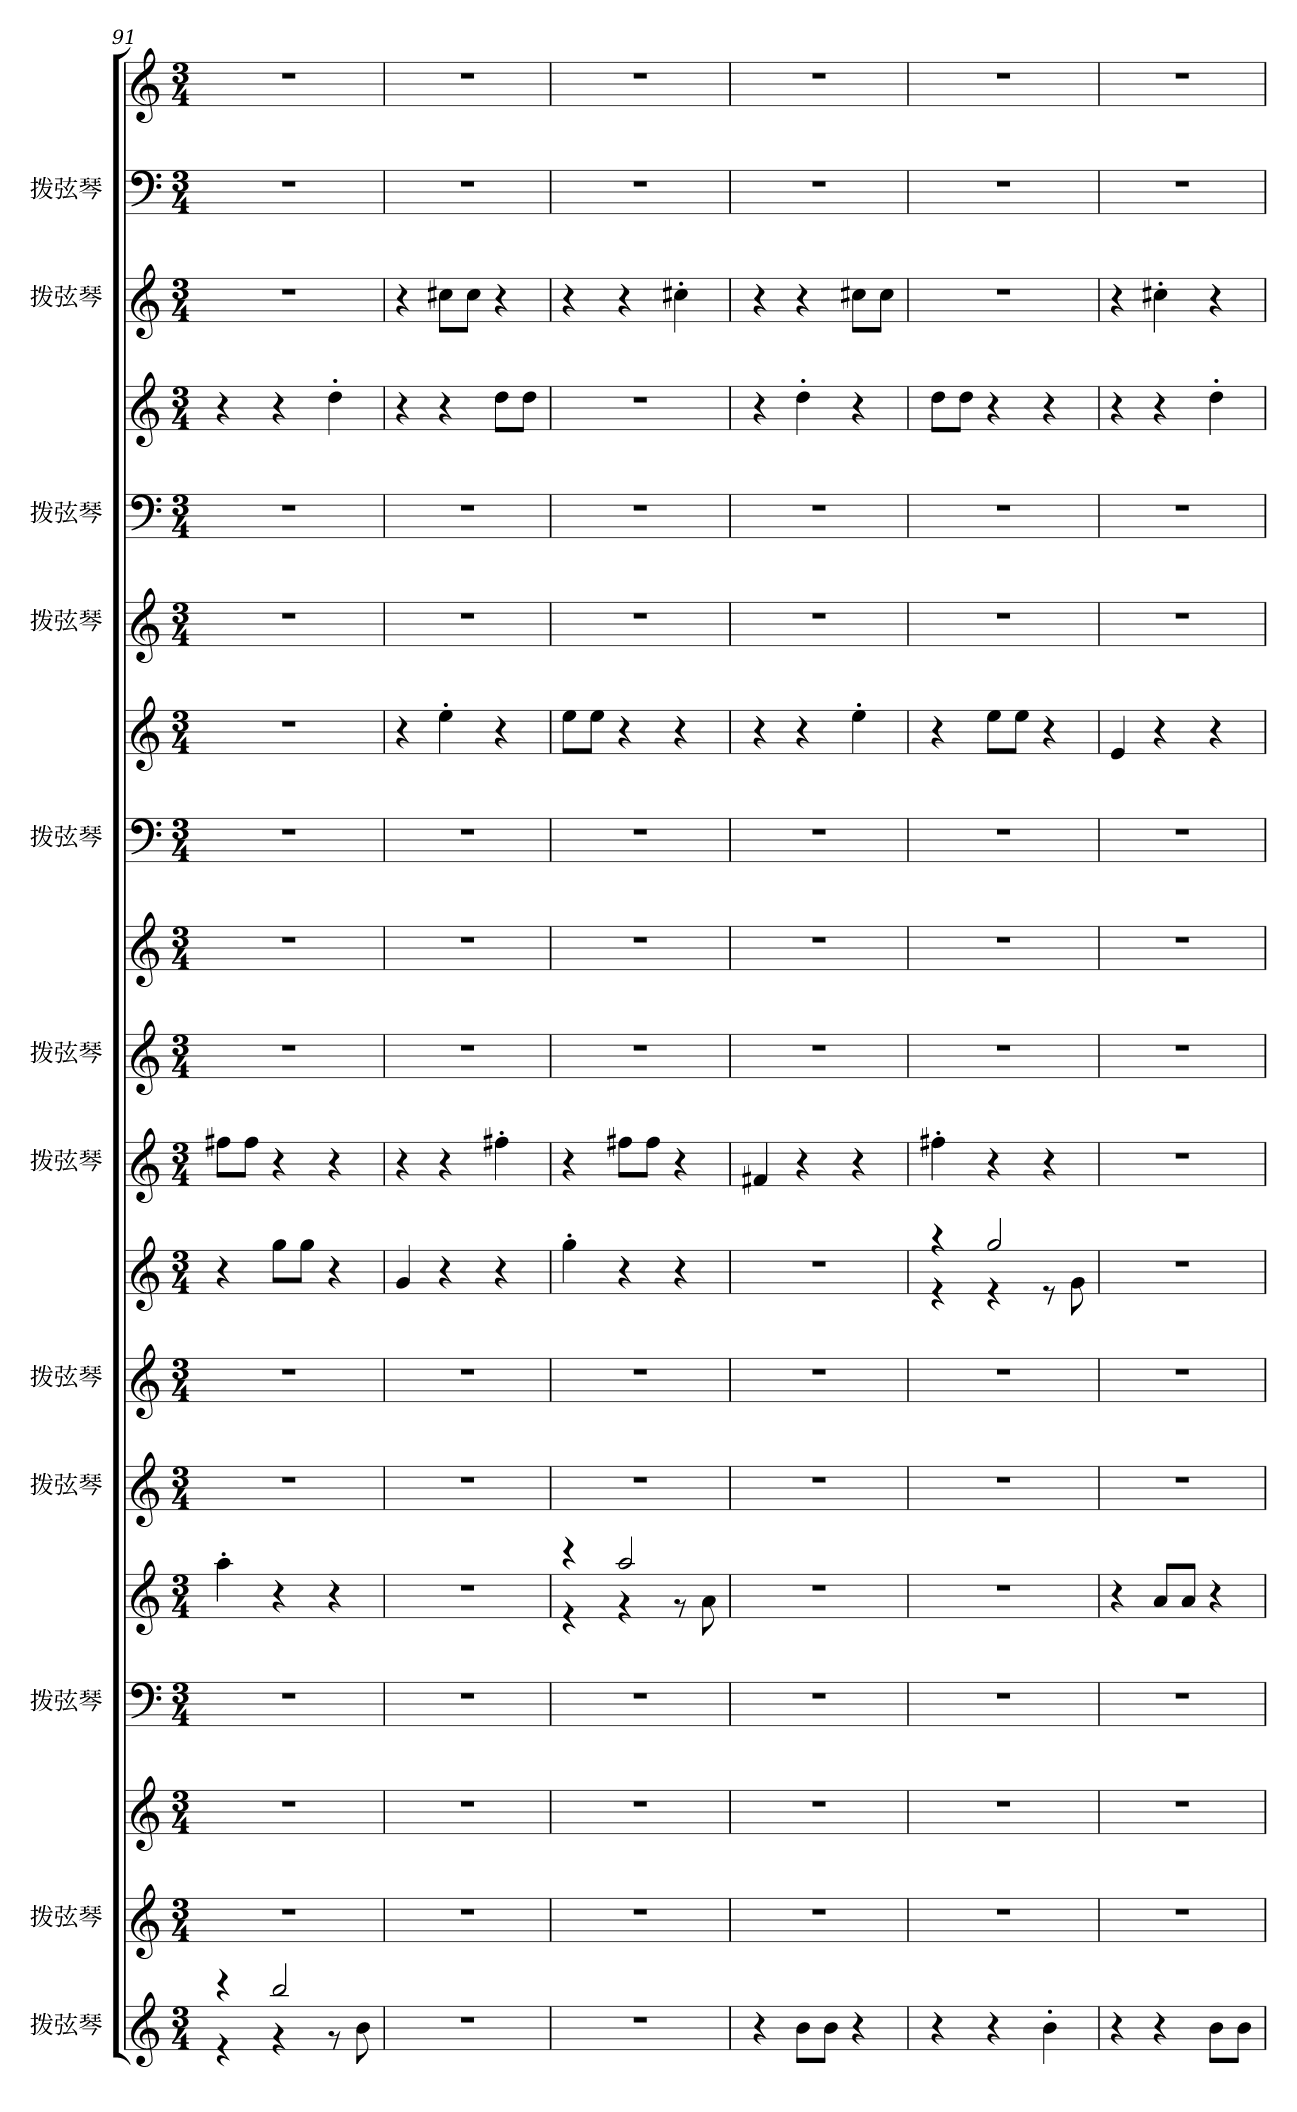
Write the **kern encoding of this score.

**kern	**kern	**kern	**kern	**kern	**kern	**kern	**kern	**kern	**kern	**kern	**kern	**kern	**kern	**kern	**kern	**kern	**kern	**kern
*part12	*part11	*part11	*part10	*part10	*part9	*part8	*part8	*part7	*part6	*part6	*part5	*part5	*part4	*part3	*part3	*part2	*part1	*part1
*staff19	*staff18	*staff17	*staff16	*staff15	*staff14	*staff13	*staff12	*staff11	*staff10	*staff9	*staff8	*staff7	*staff6	*staff5	*staff4	*staff3	*staff2	*staff1
*I"拨弦琴	*I"拨弦琴	*	*I"拨弦琴	*	*I"拨弦琴	*I"拨弦琴	*	*I"拨弦琴	*I"拨弦琴	*	*I"拨弦琴	*	*I"拨弦琴	*I"拨弦琴	*	*I"拨弦琴	*I"拨弦琴	*
*clefG2	*clefG2	*clefG2	*clefF4	*clefG2	*clefG2	*clefG2	*clefG2	*clefG2	*clefG2	*clefG2	*clefF4	*clefG2	*clefG2	*clefF4	*clefG2	*clefG2	*clefF4	*clefG2
*k[]	*k[]	*k[]	*k[]	*k[]	*k[]	*k[]	*k[]	*k[]	*k[]	*k[]	*k[]	*k[]	*k[]	*k[]	*k[]	*k[]	*k[]	*k[]
*M3/4	*M3/4	*M3/4	*M3/4	*M3/4	*M3/4	*M3/4	*M3/4	*M3/4	*M3/4	*M3/4	*M3/4	*M3/4	*M3/4	*M3/4	*M3/4	*M3/4	*M3/4	*M3/4
=91	=91	=91	=91	=91	=91	=91	=91	=91	=91	=91	=91	=91	=91	=91	=91	=91	=91	=91
*^	*	*	*	*	*	*	*	*	*	*	*	*	*	*	*	*	*	*
4r	4r	2.r	2.r	2.r	4aa'\	2.r	2.r	4r	8ff#X\L	2.r	2.r	2.r	2.r	2.r	2.r	4r	2.r	2.r	2.r
.	.	.	.	.	.	.	.	.	8ff#\J	.	.	.	.	.	.	.	.	.	.
2bb/	4r	.	.	.	4r	.	.	8gg\L	4r	.	.	.	.	.	.	4r	.	.	.
.	.	.	.	.	.	.	.	8gg\J	.	.	.	.	.	.	.	.	.	.	.
.	8r	.	.	.	4r	.	.	4r	4r	.	.	.	.	.	.	4dd'\	.	.	.
.	8b\	.	.	.	.	.	.	.	.	.	.	.	.	.	.	.	.	.	.
*v	*v	*	*	*	*	*	*	*	*	*	*	*	*	*	*	*	*	*	*
=92	=92	=92	=92	=92	=92	=92	=92	=92	=92	=92	=92	=92	=92	=92	=92	=92	=92	=92
2.r	2.r	2.r	2.r	2.r	2.r	2.r	4g/	4r	2.r	2.r	2.r	4r	2.r	2.r	4r	4r	2.r	2.r
.	.	.	.	.	.	.	4r	4r	.	.	.	4ee'\	.	.	4r	8cc#X\L	.	.
.	.	.	.	.	.	.	.	.	.	.	.	.	.	.	.	8cc#\J	.	.
.	.	.	.	.	.	.	4r	4ff#X'\	.	.	.	4r	.	.	8dd\L	4r	.	.
.	.	.	.	.	.	.	.	.	.	.	.	.	.	.	8dd\J	.	.	.
=93	=93	=93	=93	=93	=93	=93	=93	=93	=93	=93	=93	=93	=93	=93	=93	=93	=93	=93
*	*	*	*	*^	*	*	*	*	*	*	*	*	*	*	*	*	*	*
2.r	2.r	2.r	2.r	4r	4r	2.r	2.r	4gg'\	4r	2.r	2.r	2.r	8ee\L	2.r	2.r	2.r	4r	2.r	2.r
.	.	.	.	.	.	.	.	.	.	.	.	.	8ee\J	.	.	.	.	.	.
.	.	.	.	2aa/	4r	.	.	4r	8ff#X\L	.	.	.	4r	.	.	.	4r	.	.
.	.	.	.	.	.	.	.	.	8ff#\J	.	.	.	.	.	.	.	.	.	.
.	.	.	.	.	8r	.	.	4r	4r	.	.	.	4r	.	.	.	4cc#X'\	.	.
.	.	.	.	.	8a\	.	.	.	.	.	.	.	.	.	.	.	.	.	.
*	*	*	*	*v	*v	*	*	*	*	*	*	*	*	*	*	*	*	*	*
=94	=94	=94	=94	=94	=94	=94	=94	=94	=94	=94	=94	=94	=94	=94	=94	=94	=94	=94
4r	2.r	2.r	2.r	2.r	2.r	2.r	2.r	4f#X/	2.r	2.r	2.r	4r	2.r	2.r	4r	4r	2.r	2.r
8b\L	.	.	.	.	.	.	.	4r	.	.	.	4r	.	.	4dd'\	4r	.	.
8b\J	.	.	.	.	.	.	.	.	.	.	.	.	.	.	.	.	.	.
4r	.	.	.	.	.	.	.	4r	.	.	.	4ee'\	.	.	4r	8cc#X\L	.	.
.	.	.	.	.	.	.	.	.	.	.	.	.	.	.	.	8cc#\J	.	.
!!LO:PB:g=z
=95	=95	=95	=95	=95	=95	=95	=95	=95	=95	=95	=95	=95	=95	=95	=95	=95	=95	=95
*	*	*	*	*	*	*	*^	*	*	*	*	*	*	*	*	*	*	*
4r	2.r	2.r	2.r	2.r	2.r	2.r	4r	4r	4ff#X'\	2.r	2.r	2.r	4r	2.r	2.r	8dd\L	2.r	2.r	2.r
.	.	.	.	.	.	.	.	.	.	.	.	.	.	.	.	8dd\J	.	.	.
4r	.	.	.	.	.	.	2gg/	4r	4r	.	.	.	8ee\L	.	.	4r	.	.	.
.	.	.	.	.	.	.	.	.	.	.	.	.	8ee\J	.	.	.	.	.	.
4b'\	.	.	.	.	.	.	.	8r	4r	.	.	.	4r	.	.	4r	.	.	.
.	.	.	.	.	.	.	.	8g\	.	.	.	.	.	.	.	.	.	.	.
*	*	*	*	*	*	*	*v	*v	*	*	*	*	*	*	*	*	*	*	*
=96	=96	=96	=96	=96	=96	=96	=96	=96	=96	=96	=96	=96	=96	=96	=96	=96	=96	=96
4r	2.r	2.r	2.r	4r	2.r	2.r	2.r	2.r	2.r	2.r	2.r	4e/	2.r	2.r	4r	4r	2.r	2.r
4r	.	.	.	8a/L	.	.	.	.	.	.	.	4r	.	.	4r	4cc#X'\	.	.
.	.	.	.	8a/J	.	.	.	.	.	.	.	.	.	.	.	.	.	.
8b\L	.	.	.	4r	.	.	.	.	.	.	.	4r	.	.	4dd'\	4r	.	.
8b\J	.	.	.	.	.	.	.	.	.	.	.	.	.	.	.	.	.	.
=	=	=	=	=	=	=	=	=	=	=	=	=	=	=	=	=	=	=
*-	*-	*-	*-	*-	*-	*-	*-	*-	*-	*-	*-	*-	*-	*-	*-	*-	*-	*-
